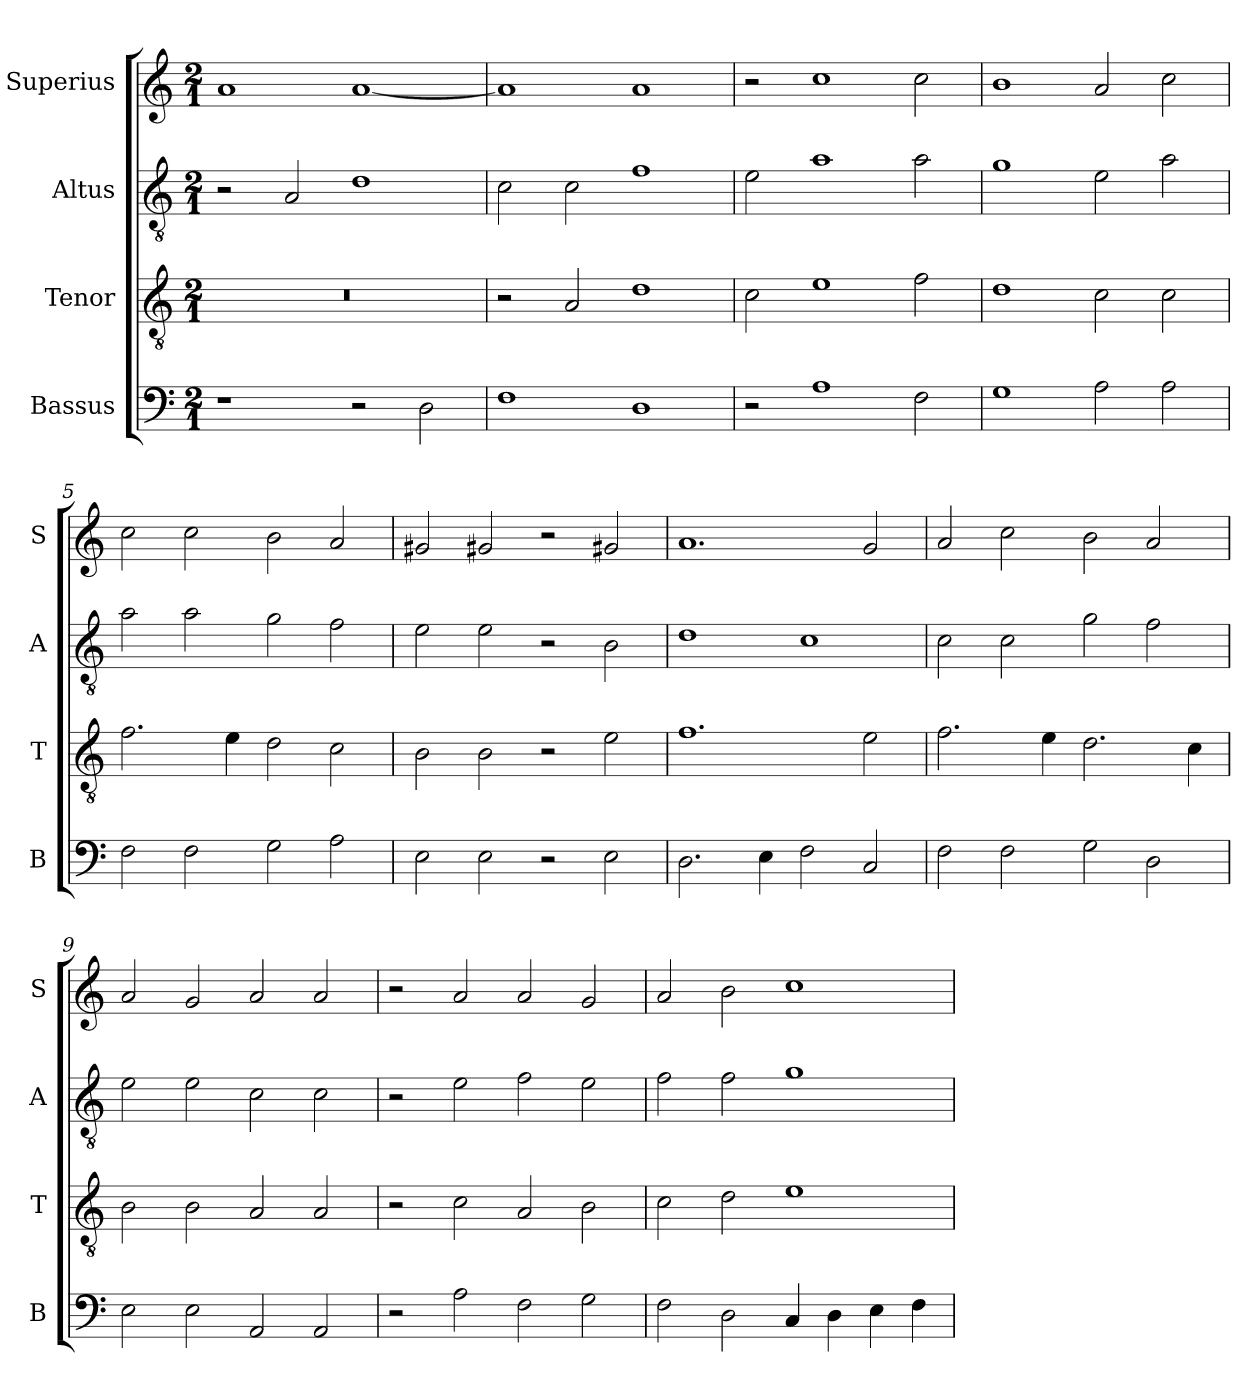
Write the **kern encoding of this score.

**kern	**kern	**kern	**kern
*part4	*part3	*part2	*part1
*staff4	*staff3	*staff2	*staff1
*I"Bassus	*I"Tenor	*I"Altus	*I"Superius
*I'B	*I'T	*I'A	*I'S
*clefF4	*clefGv2	*clefGv2	*clefG2
*k[]	*k[]	*k[]	*k[]
*C:	*C:	*C:	*C:
*M2/1	*M2/1	*M2/1	*M2/1
=1	=1	=1	=1
1r	0r	2r	1a
.	.	2A	.
2r	.	1d	[1a
2D	.	.	.
=2	=2	=2	=2
1F	2r	2c	1a]
.	2A	2c	.
1D	1d	1f	1a
=3	=3	=3	=3
2r	2c	2e	2r
1A	1e	1a	1cc
2F	2f	2a	2cc
=4	=4	=4	=4
1G	1d	1g	1b
2A	2c	2e	2a
2A	2c	2a	2cc
=5	=5	=5	=5
2F	2.f	2a	2cc
2F	.	2a	2cc
.	4e	.	.
2G	2d	2g	2b
2A	2c	2f	2a
=6	=6	=6	=6
2E	2B	2e	2g#X
2E	2B	2e	2g#X
2r	2r	2r	2r
2E	2e	2B	2g#X
=7	=7	=7	=7
2.D	1.f	1d	1.a
4E	.	.	.
2F	.	1c	.
2C	2e	.	2g
=8	=8	=8	=8
2F	2.f	2c	2a
2F	.	2c	2cc
.	4e	.	.
2G	2.d	2g	2b
2D	.	2f	2a
.	4c	.	.
=9	=9	=9	=9
2E	2B	2e	2a
2E	2B	2e	2g
2AA	2A	2c	2a
2AA	2A	2c	2a
=10	=10	=10	=10
2r	2r	2r	2r
2A	2c	2e	2a
2F	2A	2f	2a
2G	2B	2e	2g
=11	=11	=11	=11
2F	2c	2f	2a
2D	2d	2f	2b
4C	1e	1g	1cc
4D	.	.	.
4E	.	.	.
4F	.	.	.
=	=	=	=
*-	*-	*-	*-
